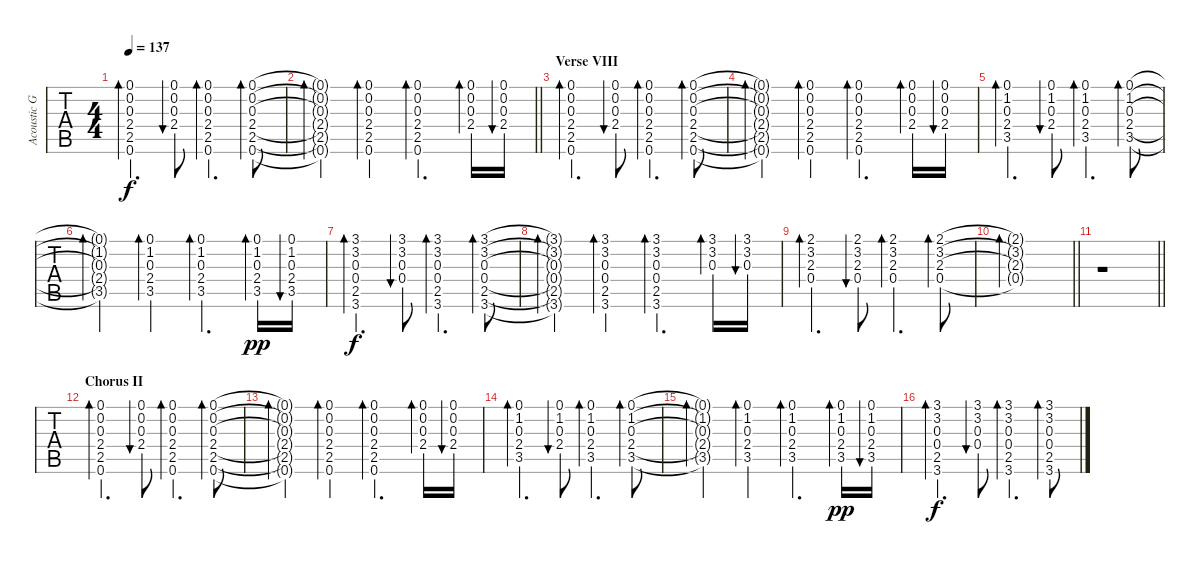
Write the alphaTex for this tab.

\track ("Acoustic Guitar II" "Acoustic G") {instrument acousticguitarsteel}
\staff {tabs}
\tuning (Eb4 Bb3 Gb3 Db3 Ab2 Eb2) {hide}
\ts (4 4)
\tempo 137
\clef g2
\ks ebminor
(0.1 0.2 0.3 2.4 2.5 0.6).4{d bd 30 dy f} (0.1 0.2 0.3 2.4).8{bu 60} (0.1 0.2 0.3 2.4 2.5 0.6).4{d bd 60} (0.1 0.2 0.3 2.4 2.5 0.6).8{bd 60} |
\barLineRight lightlight
(0.1{t} 0.2{t} 0.3{t} 2.4{t} 2.5{t} 0.6{t}).4{bd 30} (0.1 0.2 0.3 2.4 2.5 0.6).4{bd 60} (0.1 0.2 0.3 2.4 2.5 0.6).4{d bd 60} (0.1 0.2 0.3 2.4).16{bd 30} (0.1 0.2 0.3 2.4).16{bu 30} |
\section ("" "Verse VIII")
(0.1 0.2 0.3 2.4 2.5 0.6).4{d bd 30} (0.1 0.2 0.3 2.4).8{bu 60} (0.1 0.2 0.3 2.4 2.5 0.6).4{d bd 60} (0.1 0.2 0.3 2.4 2.5 0.6).8{bd 60} |
(0.1{t} 0.2{t} 0.3{t} 2.4{t} 2.5{t} 0.6{t}).4{bd 30} (0.1 0.2 0.3 2.4 2.5 0.6).4{bd 60} (0.1 0.2 0.3 2.4 2.5 0.6).4{d bd 60} (0.1 0.2 0.3 2.4).16{bd 30} (0.1 0.2 0.3 2.4).16{bu 30} |
(0.1 1.2 0.3 2.4 3.5).4{d bd 30} (0.1 1.2 0.3 2.4).8{bu 60} (0.1 1.2 0.3 2.4 3.5).4{d bd 60} (0.1 1.2 0.3 2.4 3.5).8{bd 60} |
(0.1{t} 1.2{t} 0.3{t} 2.4{t} 3.5{t}).4{bd 30} (0.1 1.2 0.3 2.4 3.5).4{bd 60} (0.1 1.2 0.3 2.4 3.5).4{d bd 60} (0.1 1.2 0.3 2.4 3.5).16{bd 30 dy pp} (0.1 1.2 0.3 2.4 3.5).16{bu 30} |
(3.1 3.2 0.3 0.4 2.5 3.6).4{d bd 30 dy f} (3.1 3.2 0.3 0.4).8{bu 60} (3.1 3.2 0.3 0.4 2.5 3.6).4{d bd 60} (3.1 3.2 0.3 0.4 2.5 3.6).8{bd 60} |
(3.1{t} 3.2{t} 0.3{t} 0.4{t} 2.5{t} 3.6{t}).4{bd 30} (3.1 3.2 0.3 0.4 2.5 3.6).4{bd 60} (3.1 3.2 0.3 0.4 2.5 3.6).4{d bd 60} (3.1 3.2 0.3).16{bd 30} (3.1 3.2 0.3).16{bu 30} |
(2.1 3.2 2.3 0.4).4{d bd 30} (2.1 3.2 2.3 0.4).8{bu 60} (2.1 3.2 2.3 0.4).4{d bd 60} (2.1 3.2 2.3 0.4).8{bd 60} |
\barLineRight lightlight
(2.1{t} 3.2{t} 2.3{t} 0.4{t}).1{bd 30} |
\barLineRight lightlight
r.1 |
\section ("" "Chorus II")
(0.1 0.2 0.3 2.4 2.5 0.6).4{d bd 30} (0.1 0.2 0.3 2.4).8{bu 60} (0.1 0.2 0.3 2.4 2.5 0.6).4{d bd 60} (0.1 0.2 0.3 2.4 2.5 0.6).8{bd 60} |
(0.1{t} 0.2{t} 0.3{t} 2.4{t} 2.5{t} 0.6{t}).4{bd 30} (0.1 0.2 0.3 2.4 2.5 0.6).4{bd 60} (0.1 0.2 0.3 2.4 2.5 0.6).4{d bd 60} (0.1 0.2 0.3 2.4).16{bd 30} (0.1 0.2 0.3 2.4).16{bu 30} |
(0.1 1.2 0.3 2.4 3.5).4{d bd 30} (0.1 1.2 0.3 2.4).8{bu 60} (0.1 1.2 0.3 2.4 3.5).4{d bd 60} (0.1 1.2 0.3 2.4 3.5).8{bd 60} |
(0.1{t} 1.2{t} 0.3{t} 2.4{t} 3.5{t}).4{bd 30} (0.1 1.2 0.3 2.4 3.5).4{bd 60} (0.1 1.2 0.3 2.4 3.5).4{d bd 60} (0.1 1.2 0.3 2.4 3.5).16{bd 30 dy pp} (0.1 1.2 0.3 2.4 3.5).16{bu 30} |
(3.1 3.2 0.3 0.4 2.5 3.6).4{d bd 30 dy f} (3.1 3.2 0.3 0.4).8{bu 60} (3.1 3.2 0.3 0.4 2.5 3.6).4{d bd 60} (3.1 3.2 0.3 0.4 2.5 3.6).8{bd 60}
